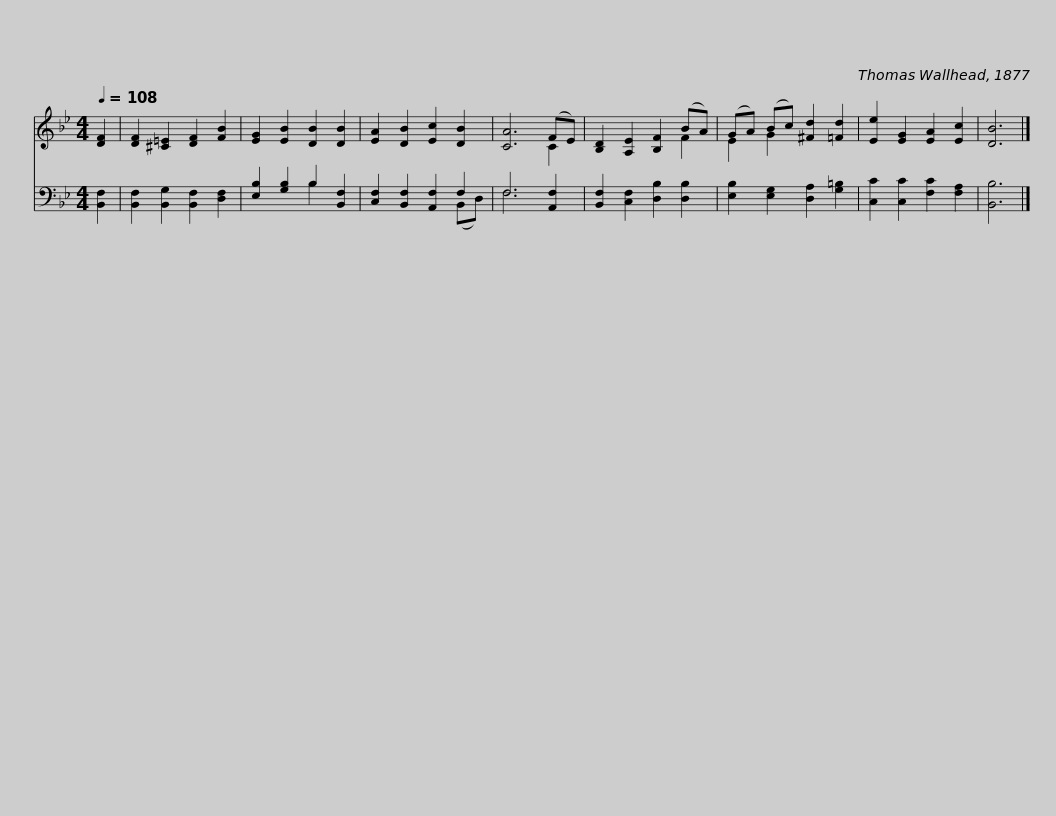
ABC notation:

X:1
%%score ( 1 2 ) ( 3 4 )
L:1/8
Q:1/4=108
M:4/4
I:linebreak $
K:Bb
V:1 treble
V:2 treble
V:3 bass
V:4 bass
V:1
 [DF]2 | [DF]2 [^C=E]2 [DF]2 [FB]2 | [EG]2 [EB]2 [DB]2 [DB]2 | [EA]2 [DB]2 [Ec]2 [DB]2 | [CA]6 (FE) | %5
 [B,D]2 [A,E]2 [B,F]2 (BA) | (GA) (Bc) [^Fd]2 [=Fd]2 | [Ee]2 [EG]2 [EA]2 [Ec]2 | [DB]6 |] %9
V:2
 x2 | x8 | x8 | x8 | x6 C2 | %5
 x6 F2 | E2 G2 x4 | x8 | x6 |] %9
V:3
 [B,,F,]2 | [B,,F,]2 [B,,G,]2 [B,,F,]2 [D,F,]2 | [E,B,]2 [G,B,]2 B,2 [B,,F,]2 | [C,F,]2 [B,,F,]2 [A,,F,]2 F,2 | F,6 [A,,F,]2 | %5
 [B,,F,]2 [C,F,]2 [D,B,]2 [D,B,]2 | [E,B,]2 [E,G,]2 [D,A,]2 [G,=B,]2 | [C,C]2 [C,C]2 [F,C]2 [F,A,]2 | [B,,B,]6 |] %9
V:4
 x2 | x8 | x4 B,2 x2 | x6 (B,,D,) | F,6 x2 | %5
 x8 | x8 | x8 | x6 |] %9
